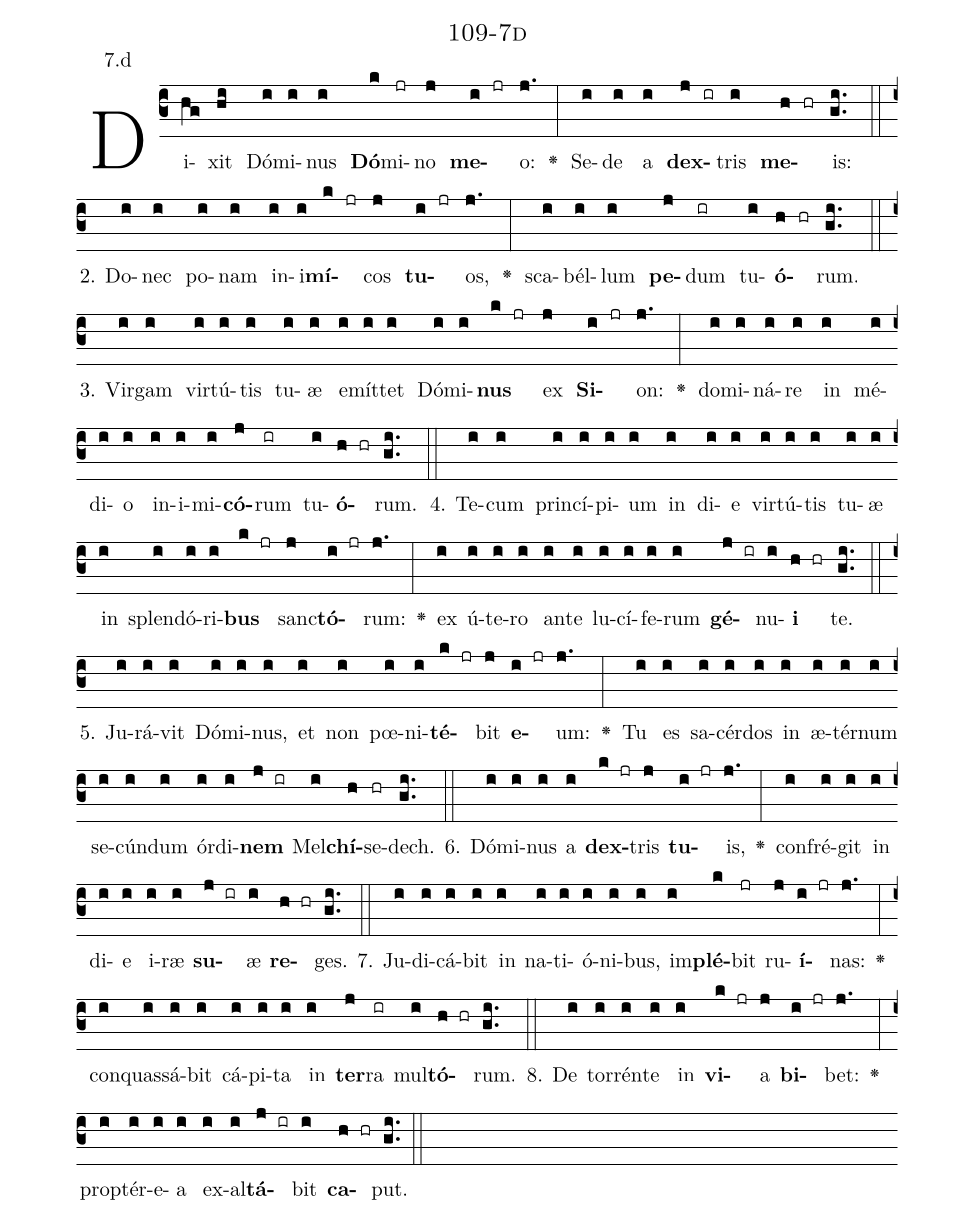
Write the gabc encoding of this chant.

name: 109-7d;
annotation: 7.d;
%%
(c3)Di(hg)xit(hi) Dó(i)mi(i)nus(i) <b>Dó</b>(k)mi(jr)no(j) <b>me</b>(i jr)o:(j.) <v>\greheightstar</v>(:) Se(i)de(i) a(i) <b>dex</b>(j ir)tris(i) <b>me</b>(h hr)is:(gi..) (::)
2. Do(i)nec(i) po(i)nam(i) in(i)i(i)<b>mí</b>(k jr)cos(j) <b>tu</b>(i jr)os,(j.) <v>\greheightstar</v>(:) sca(i)bél(i)lum(i) <b>pe</b>(j)dum(ir) tu(i)<b>ó</b>(h hr)rum.(gi..) (::)
3. Vir(i)gam(i) vir(i)tú(i)tis(i) tu(i)æ(i) e(i)mít(i)tet(i) Dó(i)mi(i)<b>nus</b>(k jr) ex(j) <b>Si</b>(i jr)on:(j.) <v>\greheightstar</v>(:) do(i)mi(i)ná(i)re(i) in(i) mé(i)di(i)o(i) in(i)i(i)mi(i)<b>có</b>(j)rum(ir) tu(i)<b>ó</b>(h hr)rum.(gi..) (::)
4. Te(i)cum(i) prin(i)cí(i)pi(i)um(i) in(i) di(i)e(i) vir(i)tú(i)tis(i) tu(i)æ(i) in(i) splen(i)dó(i)ri(i)<b>bus</b>(k jr) sanc(j)<b>tó</b>(i jr)rum:(j.) <v>\greheightstar</v>(:) ex(i) ú(i)te(i)ro(i) an(i)te(i) lu(i)cí(i)fe(i)rum(i) <b>gé</b>(j ir)nu(i)<b>i</b>(h hr) te.(gi..) (::)
5. Ju(i)rá(i)vit(i) Dó(i)mi(i)nus,(i) et(i) non(i) pœ(i)ni(i)<b>té</b>(k jr)bit(j) <b>e</b>(i jr)um:(j.) <v>\greheightstar</v>(:) Tu(i) es(i) sa(i)cér(i)dos(i) in(i) æ(i)tér(i)num(i) se(i)cún(i)dum(i) ór(i)di(i)<b>nem</b>(j ir) Mel(i)<b>chí</b>(h)se(hr)dech.(gi..) (::)
6. Dó(i)mi(i)nus(i) a(i) <b>dex</b>(k jr)tris(j) <b>tu</b>(i jr)is,(j.) <v>\greheightstar</v>(:) con(i)fré(i)git(i) in(i) di(i)e(i) i(i)ræ(i) <b>su</b>(j ir)æ(i) <b>re</b>(h hr)ges.(gi..) (::)
7. Ju(i)di(i)cá(i)bit(i) in(i) na(i)ti(i)ó(i)ni(i)bus,(i) im(i)<b>plé</b>(k)bit(jr) ru(j)<b>í</b>(i jr)nas:(j.) <v>\greheightstar</v>(:) con(i)quas(i)sá(i)bit(i) cá(i)pi(i)ta(i) in(i) <b>ter</b>(j)ra(ir) mul(i)<b>tó</b>(h hr)rum.(gi..) (::)
8. De(i) tor(i)rén(i)te(i) in(i) <b>vi</b>(k jr)a(j) <b>bi</b>(i jr)bet:(j.) <v>\greheightstar</v>(:) prop(i)tér(i)e(i)a(i) ex(i)al(i)<b>tá</b>(j ir)bit(i) <b>ca</b>(h hr)put.(gi..) (::)
